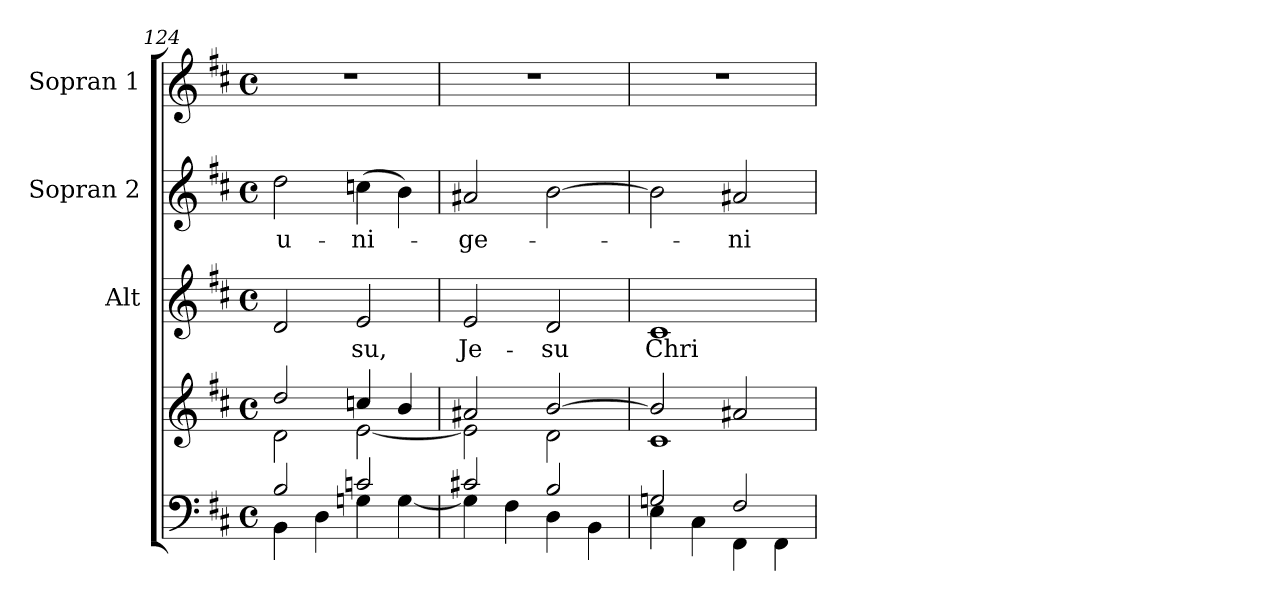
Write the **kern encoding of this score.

**kern	**kern	**kern	**text	**kern	**text	**kern
*part4	*part4	*part3	*part3	*part2	*part2	*part1
*staff5	*staff4	*staff3	*staff3	*staff2	*staff2	*staff1
*	*	*I"Alt	*	*I"Sopran 2	*	*I"Sopran 1
*	*	*I'A.	*	*I'S. 2	*	*I'S. 1
*clefF4	*clefG2	*clefG2	*	*clefG2	*	*clefG2
*k[f#c#]	*k[f#c#]	*k[f#c#]	*	*k[f#c#]	*	*k[f#c#]
*D:	*D:	*D:	*	*D:	*	*D:
*M4/4	*M4/4	*M4/4	*	*M4/4	*	*M4/4
*met(c)	*met(c)	*met(c)	*	*met(c)	*	*met(c)
=124	=124	=124	=124	=124	=124	=124
*^	*^	*	*	*	*	*
!	!	!	!	!	!	!	!LO:LY:b	!
2B/	4BB\	2dd/	2d\	2d/	.	2dd\	u-	1r
.	4D\	.	.	.	.	.	.	.
!	!	!	!	!	!LO:LY:b	!	!LO:LY:b	!
2cn/	4Gn\	4ccn/	[<2e\	2e/	-su,	(>4ccn\	-ni-	.
.	[<4G\	4b/	.	.	.	4b\)	.	.
=125	=125	=125	=125	=125	=125	=125	=125	=125
!	!	!	!	!	!LO:LY:b	!	!LO:LY:b	!
2c#X/	4G\]	2a#X/	2e\]	2e/	Je-	2a#X/	-ge-	1r
.	4F#\	.	.	.	.	.	.	.
!	!	!	!	!	!LO:LY:b	!	!	!
2B/	4D\	[>2b/	2d\	2d/	-su	[2b\	.	.
.	4BB\	.	.	.	.	.	.	.
=126	=126	=126	=126	=126	=126	=126	=126	=126
!	!	!	!	!	!LO:LY:b	!	!	!
2Gn/	4E\	2b/]	1c#	1c#	Chri-	2b\]	.	1r
.	4C#\	.	.	.	.	.	.	.
!	!	!	!	!	!	!	!LO:LY:b	!
2F#/	4FF#\	2a#X/	.	.	.	2a#X/	-ni-	.
.	4FF#\	.	.	.	.	.	.	.
*v	*v	*	*	*	*	*	*	*
*	*v	*v	*	*	*	*	*
=	=	=	=	=	=	=
*-	*-	*-	*-	*-	*-	*-
